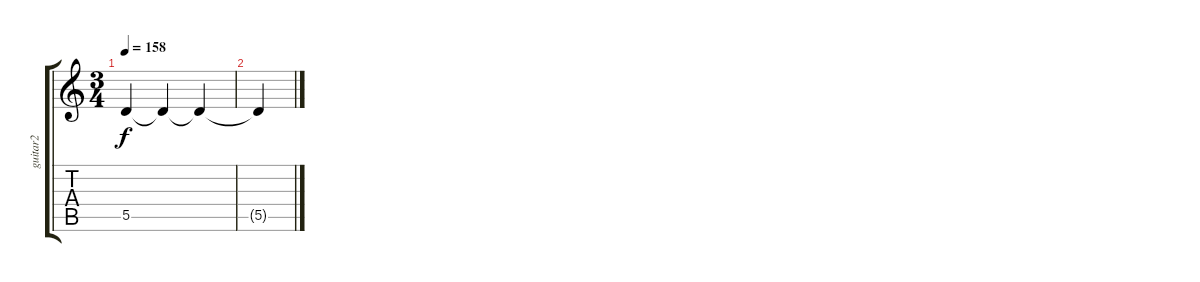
\track ("guitar2" "guitar2") {instrument distortionguitar}
\staff {score tabs}
\tuning (E4 B3 G3 D3 A2 D2) {hide}
\ts (3 4)
\tempo 158
\clef g2
\ks c
5.5{t}.4{dy f} 5.5{t}.4 5.5{t}.4 |
5.5{t}.4
